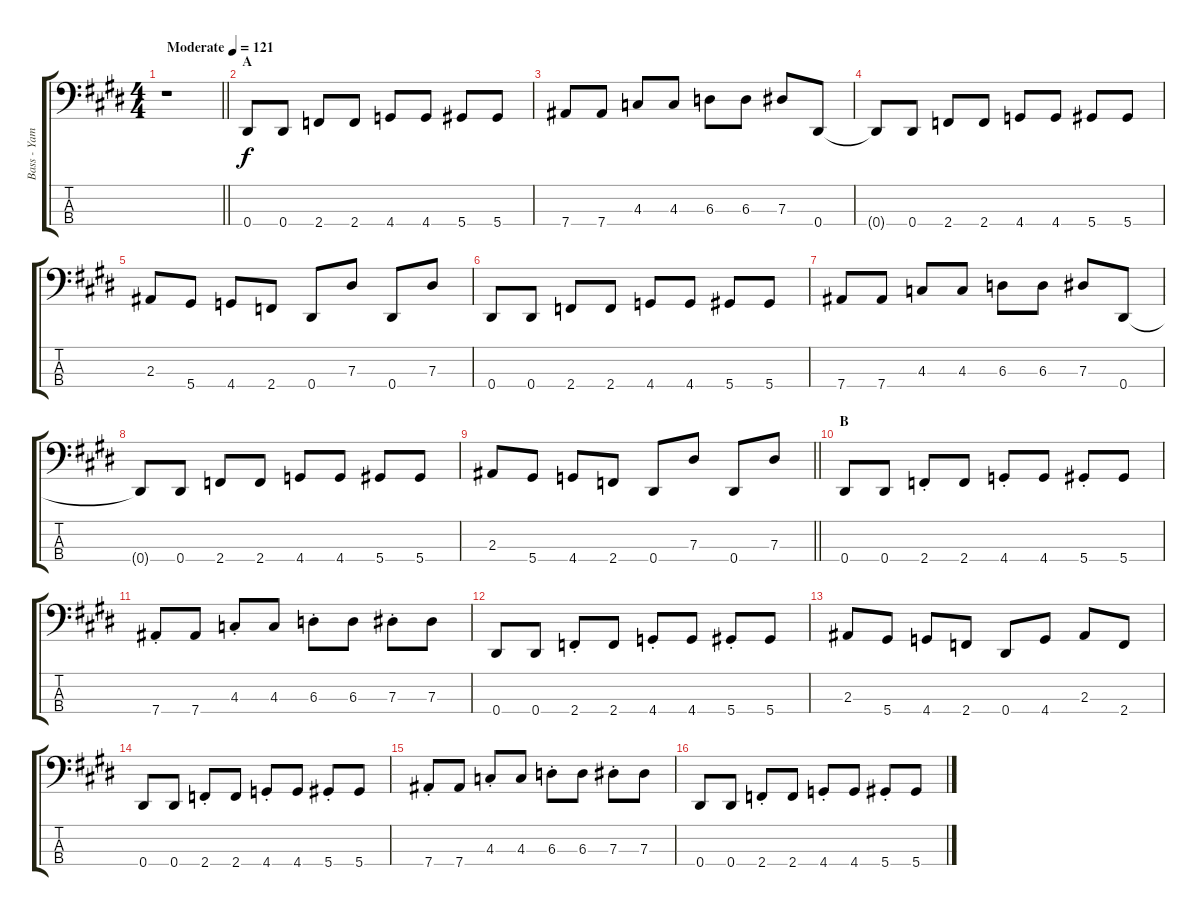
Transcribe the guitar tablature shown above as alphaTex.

\track ("Bass - Yamada Takahiro" "Bass - Yam") {instrument electricbasspick}
\staff {score tabs}
\tuning (Gb2 Db2 Ab1 Eb1) {hide}
\ts (4 4)
\tempo (121 "Moderate")
\clef f4
\barLineRight lightlight
\ks e
r.1{dy f instrument electricbasspick} |
\section ("" "A")
0.4.8 0.4.8 2.4.8 2.4.8 4.4.8 4.4.8 5.4.8 5.4.8 |
7.4.8 7.4.8 4.3.8 4.3.8 6.3.8 6.3.8 7.3.8 0.4.8 |
0.4{t}.8 0.4.8 2.4.8 2.4.8 4.4.8 4.4.8 5.4.8 5.4.8 |
2.3.8 5.4.8 4.4.8 2.4.8 0.4.8 7.3.8 0.4.8 7.3.8 |
0.4.8 0.4.8 2.4.8 2.4.8 4.4.8 4.4.8 5.4.8 5.4.8 |
7.4.8 7.4.8 4.3.8 4.3.8 6.3.8 6.3.8 7.3.8 0.4.8 |
0.4{t}.8 0.4.8 2.4.8 2.4.8 4.4.8 4.4.8 5.4.8 5.4.8 |
\barLineRight lightlight
2.3.8 5.4.8 4.4.8 2.4.8 0.4.8 7.3.8 0.4.8 7.3.8 |
\section ("" "B")
0.4.8 0.4.8 2.4{st}.8 2.4.8 4.4{st}.8 4.4.8 5.4{st}.8 5.4.8 |
7.4{st}.8 7.4.8 4.3{st}.8 4.3.8 6.3{st}.8 6.3.8 7.3{st}.8 7.3.8 |
0.4.8 0.4.8 2.4{st}.8 2.4.8 4.4{st}.8 4.4.8 5.4{st}.8 5.4.8 |
2.3.8 5.4.8 4.4.8 2.4.8 0.4.8 4.4.8 2.3.8 2.4.8 |
0.4.8 0.4.8 2.4{st}.8 2.4.8 4.4{st}.8 4.4.8 5.4{st}.8 5.4.8 |
7.4{st}.8 7.4.8 4.3{st}.8 4.3.8 6.3{st}.8 6.3.8 7.3{st}.8 7.3.8 |
0.4.8 0.4.8 2.4{st}.8 2.4.8 4.4{st}.8 4.4.8 5.4{st}.8 5.4.8
